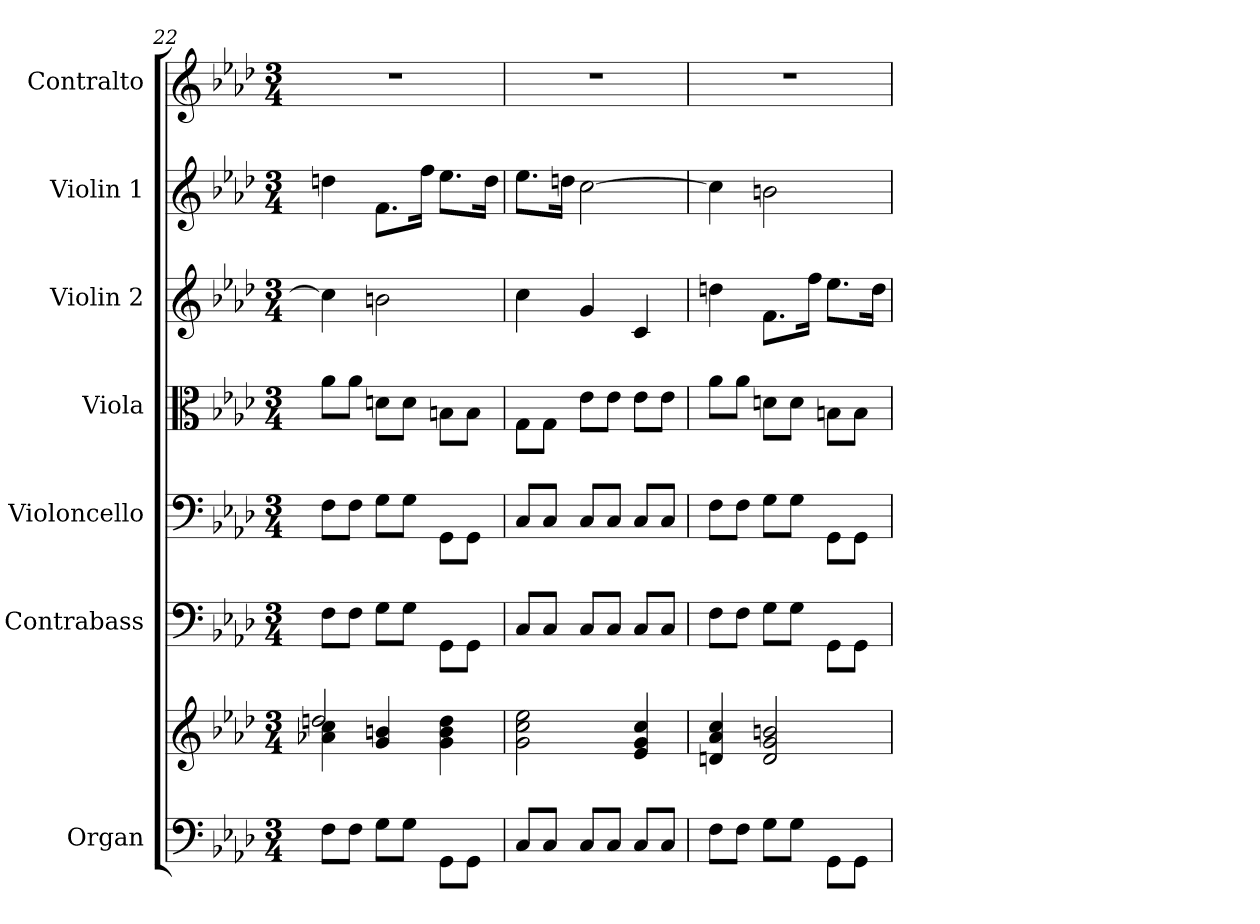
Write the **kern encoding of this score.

**kern	**kern	**kern	**kern	**kern	**kern	**kern	**kern
*part7	*part7	*part6	*part5	*part4	*part3	*part2	*part1
*staff8	*staff7	*staff6	*staff5	*staff4	*staff3	*staff2	*staff1
*I"Organ	*	*I"Contrabass	*I"Violoncello	*I"Viola	*I"Violin 2	*I"Violin 1	*I"Contralto
*I'Org.	*	*I'Cb.	*I'Vc.	*I'Vla.	*I'Vln. 2	*I'Vln. 1	*I'C.
!!LO:PB:g=z
*clefF4	*clefG2	*clefF4	*clefF4	*clefC3	*clefG2	*clefG2	*clefG2
*	*	*ITrd7c12	*	*	*	*	*
*k[b-e-a-d-]	*k[b-e-a-d-]	*k[b-e-a-d-]	*k[b-e-a-d-]	*k[b-e-a-d-]	*k[b-e-a-d-]	*k[b-e-a-d-]	*k[b-e-a-d-]
*f:	*f:	*f:	*f:	*f:	*f:	*f:	*f:
*M3/4	*M3/4	*M3/4	*M3/4	*M3/4	*M3/4	*M3/4	*M3/4
=22	=22	=22	=22	=22	=22	=22	=22
*	*^	*	*	*	*	*	*
!	!	!	!	!	!	!	!	!LO:N:vis=1
8Fi\L	4a-Xi\ 4cci	2ddni/	8FFi\L	8Fi\L	8a-i\L	4cci\]	4ddni\	2.r
8Fi\J	.	.	8FFi\J	8Fi\J	8a-i\J	.	.	.
8Gi\L	4gi/ 4bni	.	8GGi\L	8Gi\L	8dni\L	2bni\	8.fi\L	.
8Gi\J	.	.	8GGi\J	8Gi\J	8di\J	.	.	.
.	.	.	.	.	.	.	16ffi\Jk	.
8GGi\L	4gi\ 4bi 4ddi	4ryy	8GGGi\L	8GGi\L	8Bni\L	.	8.ee-i\L	.
8GGi\J	.	.	8GGGi\J	8GGi\J	8Bi\J	.	.	.
.	.	.	.	.	.	.	16ddi\Jk	.
*	*v	*v	*	*	*	*	*	*
=23	=23	=23	=23	=23	=23	=23	=23
!	!	!	!	!	!	!	!LO:N:vis=1
8Ci/L	2gi\ 2cci 2ee-i	8CCi/L	8Ci/L	8Gi\L	4cci\	8.ee-i\L	2.r
8Ci/J	.	8CCi/J	8Ci/J	8Gi\J	.	.	.
.	.	.	.	.	.	16ddni\Jk	.
8Ci/L	.	8CCi/L	8Ci/L	8e-i\L	4gi/	[2cci\	.
8Ci/J	.	8CCi/J	8Ci/J	8e-i\J	.	.	.
8Ci/L	4e-i/ 4gi 4cci	8CCi/L	8Ci/L	8e-i\L	4ci/	.	.
8Ci/J	.	8CCi/J	8Ci/J	8e-i\J	.	.	.
=24	=24	=24	=24	=24	=24	=24	=24
!	!	!	!	!	!	!	!LO:N:vis=1
8Fi\L	4dni/ 4a-i 4cci	8FFi\L	8Fi\L	8a-i\L	4ddni\	4cci\]	2.r
8Fi\J	.	8FFi\J	8Fi\J	8a-i\J	.	.	.
8Gi\L	2di/ 2gi 2bni	8GGi\L	8Gi\L	8dni\L	8.fi\L	2bni\	.
8Gi\J	.	8GGi\J	8Gi\J	8di\J	.	.	.
.	.	.	.	.	16ffi\Jk	.	.
8GGi\L	.	8GGGi\L	8GGi\L	8Bni\L	8.ee-i\L	.	.
8GGi\J	.	8GGGi\J	8GGi\J	8Bi\J	.	.	.
.	.	.	.	.	16ddi\Jk	.	.
=	=	=	=	=	=	=	=
*-	*-	*-	*-	*-	*-	*-	*-
